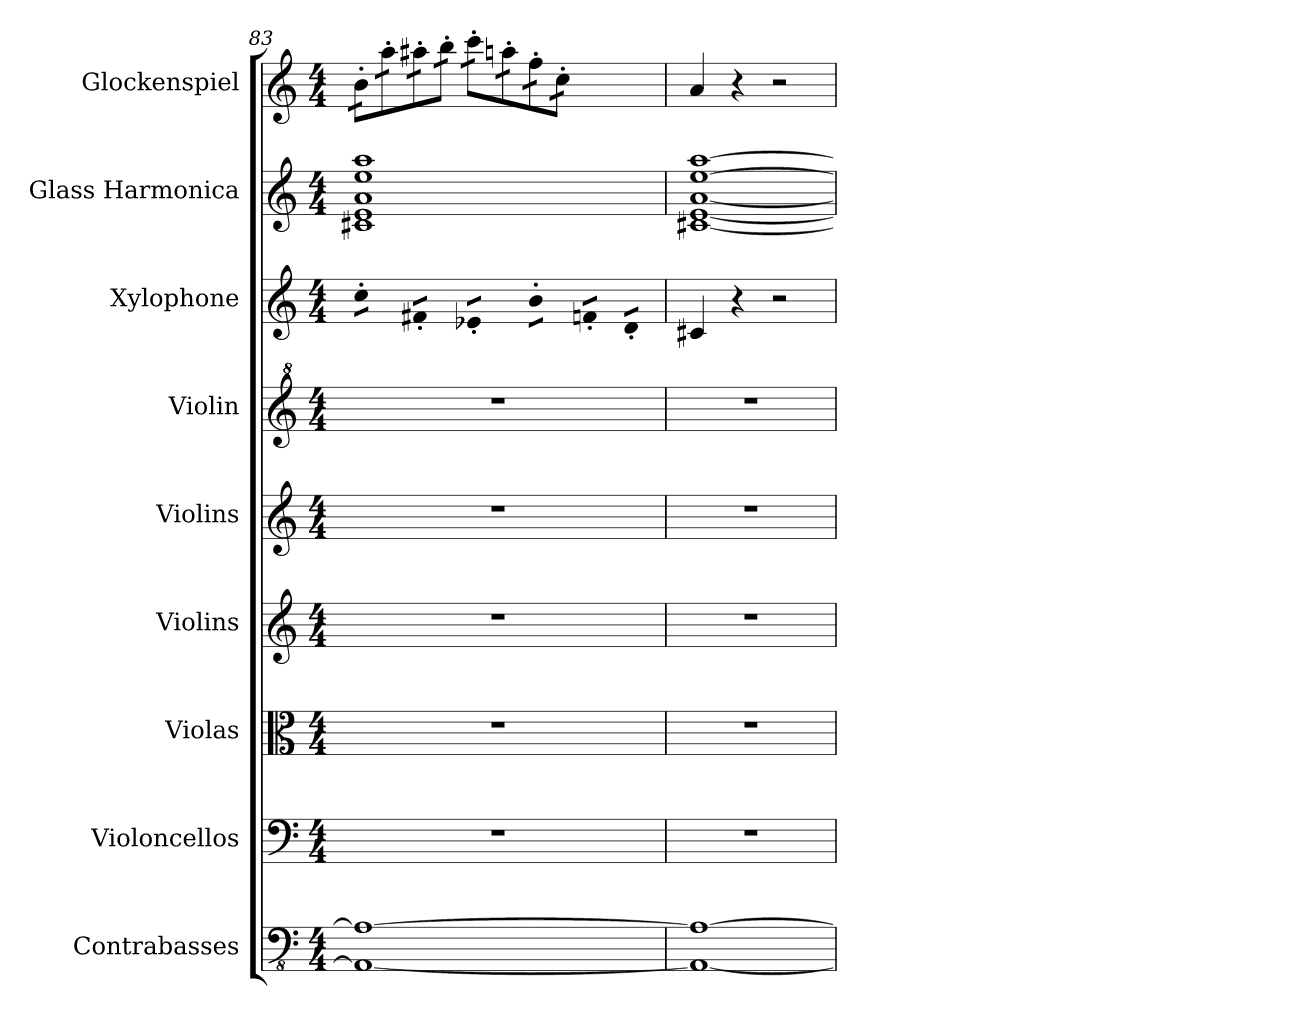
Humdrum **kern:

**kern	**kern	**kern	**kern	**kern	**kern	**kern	**kern	**kern
*part9	*part8	*part7	*part6	*part5	*part4	*part3	*part2	*part1
*staff9	*staff8	*staff7	*staff6	*staff5	*staff4	*staff3	*staff2	*staff1
*I"Contrabasses	*I"Violoncellos	*I"Violas	*I"Violins	*I"Violins	*I"Violin	*I"Xylophone	*I"Glass Harmonica	*I"Glockenspiel
*I'Cbs.	*I'Vcs.	*I'Vlas.	*I'Vlns.	*I'Vlns.	*I'Vln.	*I'Xyl.	*I'Gla. Har.	*I'Glk.
*clefFv4	*clefF4	*clefC3	*clefG2	*clefG2	*clefG^2	*clefG2	*clefG2	*clefG2
*	*	*	*	*	*	*ITrd-7c-12	*	*ITrd-14c-24
*k[]	*k[]	*k[]	*k[]	*k[]	*k[]	*k[]	*k[]	*k[]
*M4/4	*M4/4	*M4/4	*M4/4	*M4/4	*M4/4	*M4/4	*M4/4	*M4/4
=83	=83	=83	=83	=83	=83	=83	=83	=83
*	*	*	*	*	*	*tremolo	*	*
*	*	*	*	*	*	*	*	*tremolo
1AAA_ 1AA_	1r	1r	1r	1r	1r	12ccc'\L	1c#X 1e 1a 1ee 1aa	16bbb'\LL
.	.	.	.	.	.	.	.	16bbb'\
.	.	.	.	.	.	12ccc'\J	.	.
.	.	.	.	.	.	.	.	16aaaa'\
.	.	.	.	.	.	12ff#X'/L	.	.
.	.	.	.	.	.	.	.	16aaaa'\
.	.	.	.	.	.	12ff#X'/J	.	16aaaa#X'\
.	.	.	.	.	.	.	.	16aaaa#X'\
.	.	.	.	.	.	12ee-X'/L	.	.
.	.	.	.	.	.	.	.	16bbbb'\
.	.	.	.	.	.	12ee-X'/J	.	.
.	.	.	.	.	.	.	.	16bbbb'\JJ
.	.	.	.	.	.	12bb'\L	.	16ccccc'\LL
.	.	.	.	.	.	.	.	16ccccc'\
.	.	.	.	.	.	12bb'\J	.	.
.	.	.	.	.	.	.	.	16aaaan'\
.	.	.	.	.	.	12ffn'/L	.	.
.	.	.	.	.	.	.	.	16aaaan'\
.	.	.	.	.	.	12ffn'/J	.	16ffff'\
.	.	.	.	.	.	.	.	16ffff'\
.	.	.	.	.	.	12dd'/L	.	.
.	.	.	.	.	.	.	.	16cccc'\
.	.	.	.	.	.	12dd'/J	.	.
*	*	*	*	*	*	*Xtremolo	*	*
.	.	.	.	.	.	.	.	16cccc'\JJ
*	*	*	*	*	*	*	*	*Xtremolo
=84	=84	=84	=84	=84	=84	=84	=84	=84
1AAA_ 1AA_	1r	1r	1r	1r	1r	4cc#X/	[1c#X [1e [1a [1ee [1aa	4aaa/
.	.	.	.	.	.	4r	.	4r
.	.	.	.	.	.	2r	.	2r
=	=	=	=	=	=	=	=	=
*-	*-	*-	*-	*-	*-	*-	*-	*-
